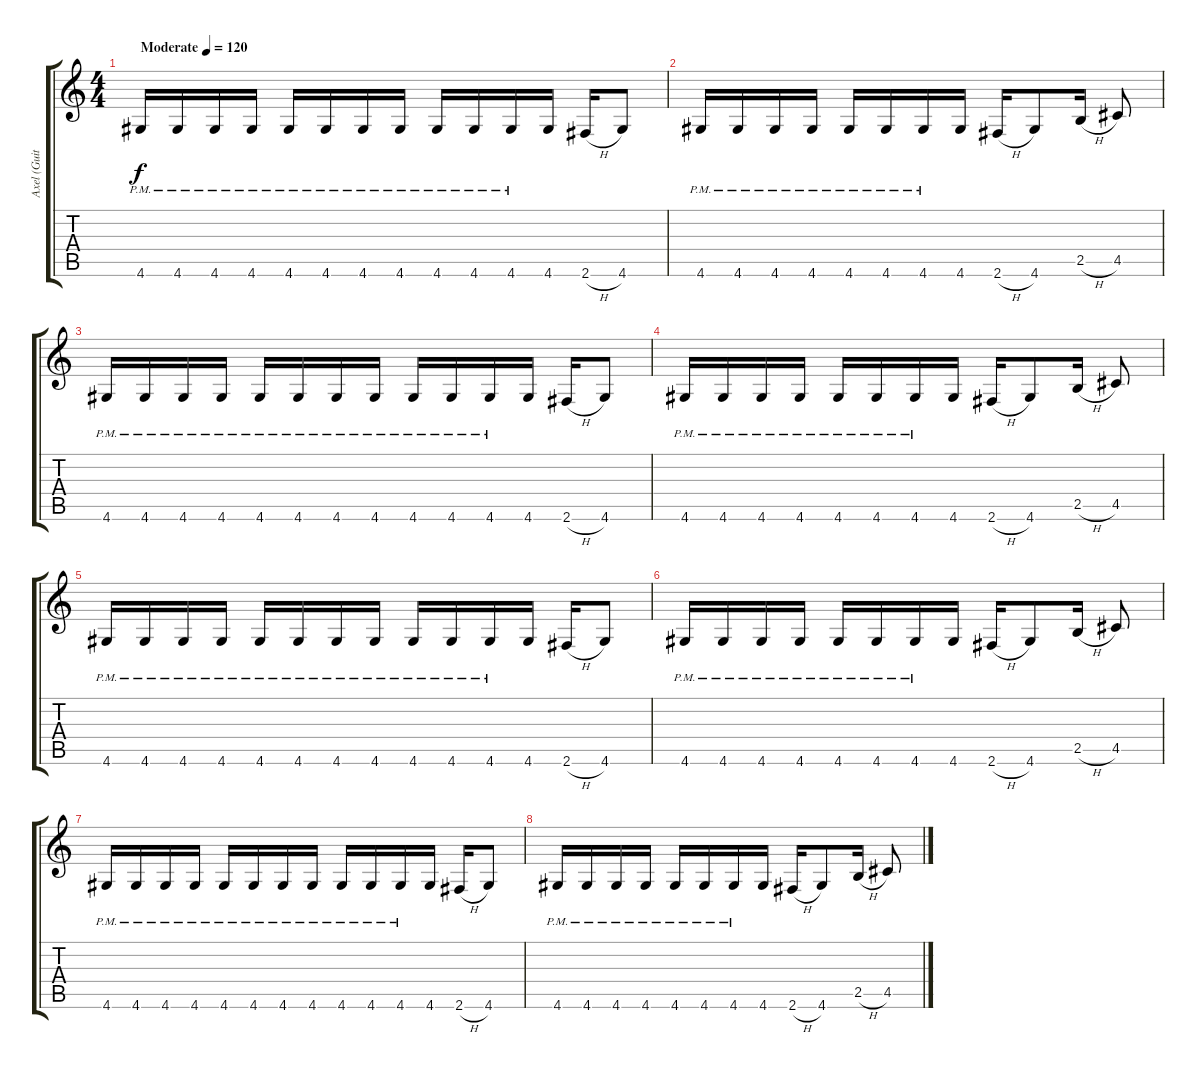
\track ("Axel (Guitar 1)" "Axel (Guit") {instrument overdrivenguitar}
\staff {score tabs}
\tuning (E4 B3 G3 D3 A2 E2) {hide}
\ts (4 4)
\tempo (120 "Moderate")
\clef g2
\ks c
4.6{pm}.16{dy f instrument overdrivenguitar} 4.6{pm}.16 4.6{pm}.16 4.6{pm}.16 4.6{pm}.16 4.6{pm}.16 4.6{pm}.16 4.6{pm}.16 4.6{pm}.16 4.6{pm}.16 4.6{pm}.16 4.6.16 2.6{h}.16 4.6.8 |
4.6{pm}.16 4.6{pm}.16 4.6{pm}.16 4.6{pm}.16 4.6{pm}.16 4.6{pm}.16 4.6{pm}.16 4.6.16 2.6{h}.16 4.6.8 2.5{h}.16 4.5.8 |
4.6{pm}.16 4.6{pm}.16 4.6{pm}.16 4.6{pm}.16 4.6{pm}.16 4.6{pm}.16 4.6{pm}.16 4.6{pm}.16 4.6{pm}.16 4.6{pm}.16 4.6{pm}.16 4.6.16 2.6{h}.16 4.6.8 |
4.6{pm}.16 4.6{pm}.16 4.6{pm}.16 4.6{pm}.16 4.6{pm}.16 4.6{pm}.16 4.6{pm}.16 4.6.16 2.6{h}.16 4.6.8 2.5{h}.16 4.5.8 |
4.6{pm}.16 4.6{pm}.16 4.6{pm}.16 4.6{pm}.16 4.6{pm}.16 4.6{pm}.16 4.6{pm}.16 4.6{pm}.16 4.6{pm}.16 4.6{pm}.16 4.6{pm}.16 4.6.16 2.6{h}.16 4.6.8 |
4.6{pm}.16 4.6{pm}.16 4.6{pm}.16 4.6{pm}.16 4.6{pm}.16 4.6{pm}.16 4.6{pm}.16 4.6.16 2.6{h}.16 4.6.8 2.5{h}.16 4.5.8 |
4.6{pm}.16 4.6{pm}.16 4.6{pm}.16 4.6{pm}.16 4.6{pm}.16 4.6{pm}.16 4.6{pm}.16 4.6{pm}.16 4.6{pm}.16 4.6{pm}.16 4.6{pm}.16 4.6.16 2.6{h}.16 4.6.8 |
4.6{pm}.16 4.6{pm}.16 4.6{pm}.16 4.6{pm}.16 4.6{pm}.16 4.6{pm}.16 4.6{pm}.16 4.6.16 2.6{h}.16 4.6.8 2.5{h}.16 4.5.8
